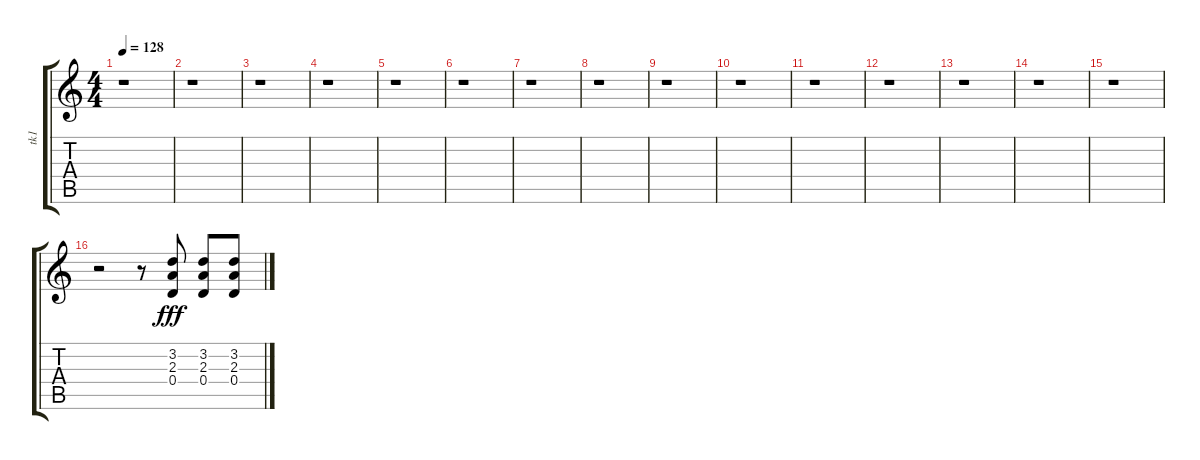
\track ("tk1" "tk1") {instrument overdrivenguitar}
\staff {score tabs}
\tuning (E4 B3 G3 D3 A2 E2) {hide}
\ts (4 4)
\tempo 128
\clef g2
\ks c
r.1{dy fff} |
r.1 |
r.1 |
r.1 |
r.1 |
r.1 |
r.1 |
r.1 |
r.1 |
r.1 |
r.1 |
r.1 |
r.1 |
r.1 |
r.1 |
r.2 r.8 (3.2 2.3 0.4).8 (3.2 2.3 0.4).8 (3.2 2.3 0.4).8
